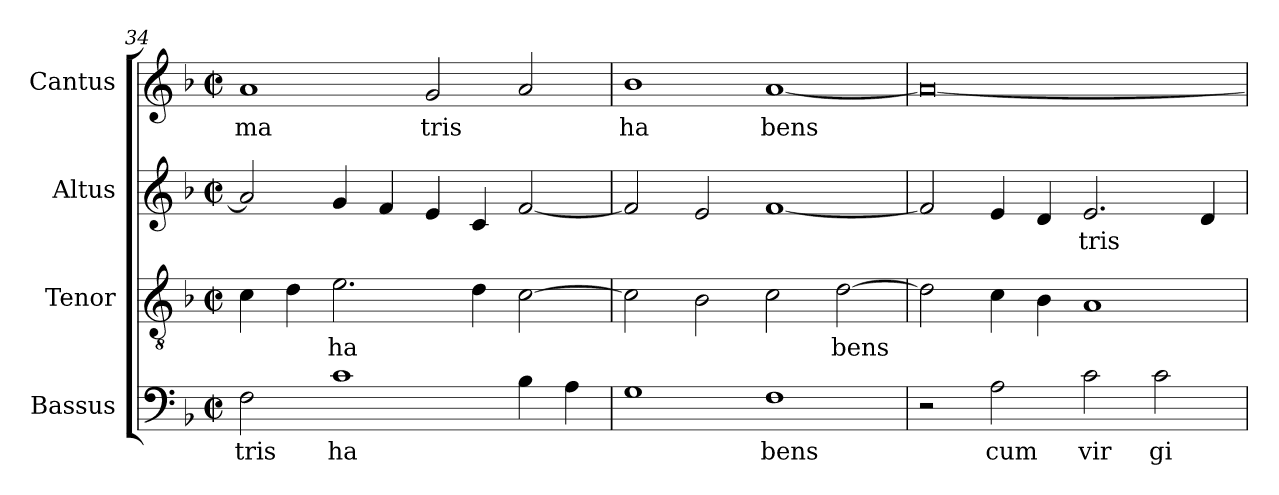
**kern	**text	**kern	**text	**kern	**text	**kern	**text
*part4	*part4	*part3	*part3	*part2	*part2	*part1	*part1
*staff4	*staff4	*staff3	*staff3	*staff2	*staff2	*staff1	*staff1
*I"Bassus	*	*I"Tenor	*	*I"Altus	*	*I"Cantus	*
!!LO:LB:g=z
*clefF4	*	*clefGv2	*	*clefG2	*	*clefG2	*
*k[b-]	*	*k[b-]	*	*k[b-]	*	*k[b-]	*
*F:	*	*F:	*	*F:	*	*F:	*
*M2/2	*	*M2/2	*	*M2/2	*	*M2/2	*
*met(c|)	*	*met(c|)	*	*met(c|)	*	*met(c|)	*
=34	=34	=34	=34	=34	=34	=34	=34
!	!LO:LY:b:cj	!	!LO:LY:b:cj	!	!LO:LY:b:cj	!	!LO:LY:b:cj
2F\	tris	4c\	.	2a/]	--	1a	ma
!	!	!	!LO:LY:b:cj	!	!	!	!
.	.	4d\	.	.	.	.	.
!	!LO:LY:b:cj	!	!LO:LY:b:cj	!	!LO:LY:b:cj	!	!
1c	ha	2.e\	ha	4g/	--	.	.
!	!	!	!	!	!LO:LY:b:cj	!	!
.	.	.	.	4f/	--	.	.
!	!	!	!	!	!LO:LY:b:cj	!	!LO:LY:b:cj
.	.	.	.	4e/	--	2g/	tris
!	!	!	!LO:LY:b:cj	!	!LO:LY:b:cj	!	!
.	.	4d\	.	4c/	--	.	.
!	!LO:LY:b:cj	!	!LO:LY:b:cj	!	!LO:LY:b:cj	!	!LO:LY:b:cj
4B-\	.	[>2c\	.	[<2f/	--	2a/	.
!	!LO:LY:b:cj	!	!	!	!	!	!
4A\	.	.	.	.	.	.	.
=35	=35	=35	=35	=35	=35	=35	=35
!	!LO:LY:b:cj	!	!LO:LY:b:cj	!	!LO:LY:b:cj	!	!LO:LY:b:cj
1G	.	2c\]	.	2f/]	--	1b-	ha
!	!	!	!LO:LY:b:cj	!	!LO:LY:b:cj	!	!
.	.	2B-\	.	2e/	--	.	.
!	!LO:LY:b:cj	!	!LO:LY:b:cj	!	!LO:LY:b:cj	!	!LO:LY:b:cj
1F	bens	2c\	.	[<1f	--	[<1a	bens
!	!	!	!LO:LY:b:cj	!	!	!	!
.	.	[>2d\	bens	.	.	.	.
=36	=36	=36	=36	=36	=36	=36	=36
!	!	!	!LO:LY:b:cj	!	!LO:LY:b:cj	!	!LO:LY:b:cj
2r	.	2d\]	.	2f/]	--	0a_<	.
!	!LO:LY:b:cj	!	!LO:LY:b:cj	!	!LO:LY:b:cj	!	!
2A\	cum	4c\	.	4e/	--	.	.
!	!	!	!LO:LY:b:cj	!	!LO:LY:b:cj	!	!
.	.	4B-\	.	4d/	--	.	.
!	!LO:LY:b:cj	!	!LO:LY:b:cj	!	!LO:LY:b:cj	!	!
2c\	vir	1A	.	2.e/	-tris	.	.
!	!LO:LY:b:cj	!	!	!	!	!	!
2c\	gi	.	.	.	.	.	.
!	!	!	!	!	!LO:LY:b:cj	!	!
.	.	.	.	4d/	.	.	.
=	=	=	=	=	=	=	=
*-	*-	*-	*-	*-	*-	*-	*-
